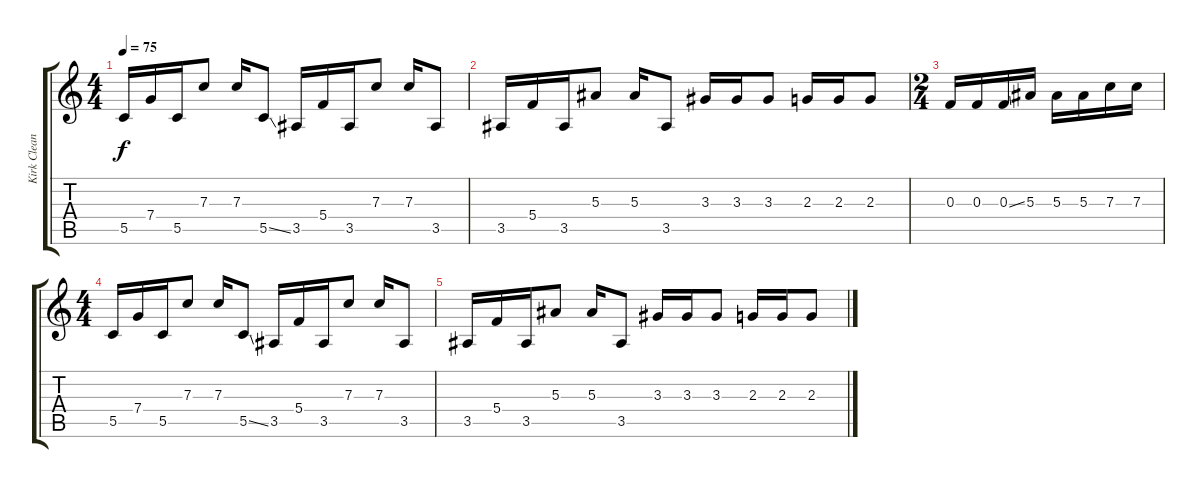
\track ("Kirk Clean" "Kirk Clean") {instrument electricguitarclean}
\staff {score tabs}
\tuning (D4 A3 F3 C3 G2 C2) {hide}
\ts (4 4)
\tempo 75
\clef g2
\ks c
5.5.16{dy f} 7.4.16 5.5.16 7.3.8 7.3.16 5.5{ss}.8 3.5.16 5.4.16 3.5.16 7.3.8 7.3.16 3.5.8 |
3.5.16 5.4.16 3.5.16 5.3.8 5.3.16 3.5.8 3.3.16 3.3.16 3.3.8 2.3.16 2.3.16 2.3.8 |
\ts (2 4)
0.3.16 0.3.16 0.3{ss}.16 5.3.16 5.3.16 5.3.16 7.3.16 7.3.16 |
\ts (4 4)
5.5.16 7.4.16 5.5.16 7.3.8 7.3.16 5.5{ss}.8 3.5.16 5.4.16 3.5.16 7.3.8 7.3.16 3.5.8 |
3.5.16 5.4.16 3.5.16 5.3.8 5.3.16 3.5.8 3.3.16 3.3.16 3.3.8 2.3.16 2.3.16 2.3.8
